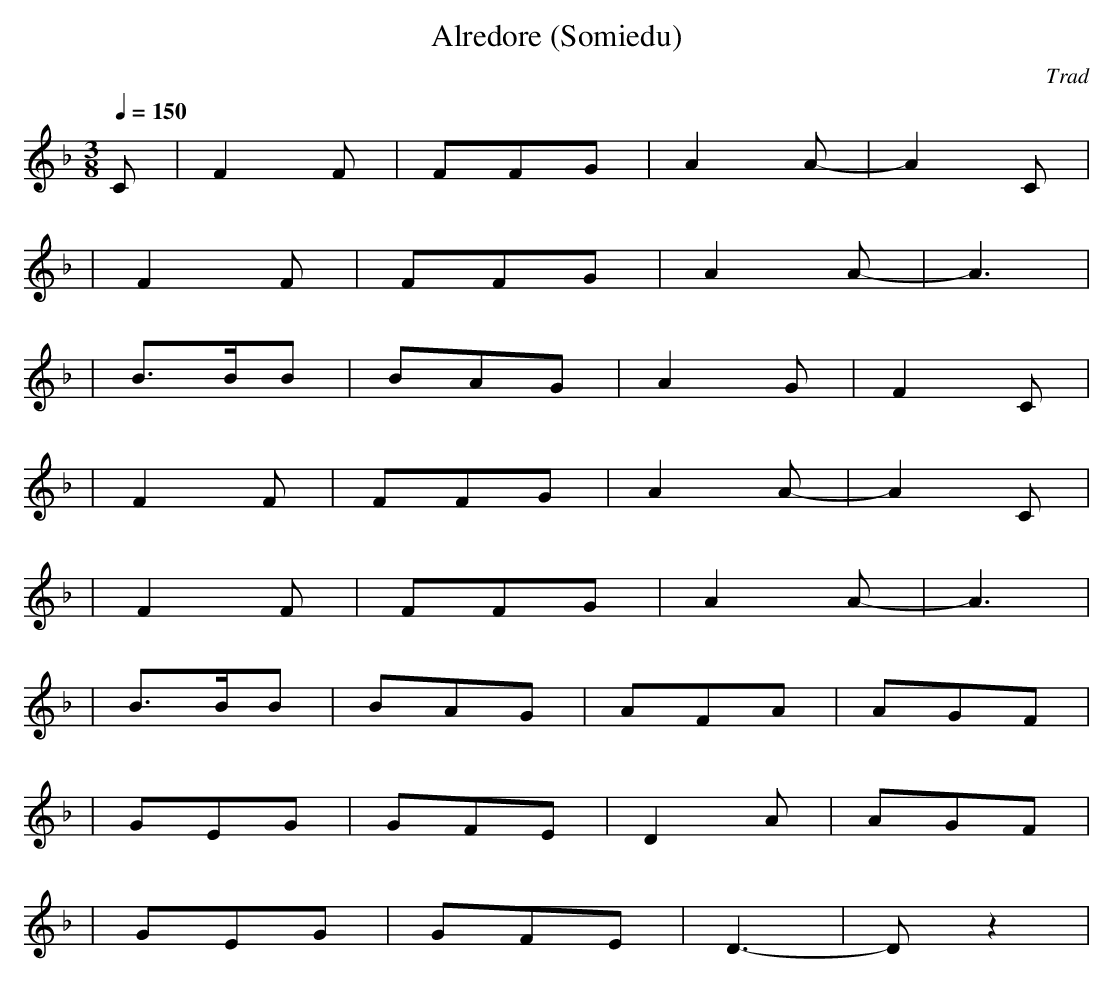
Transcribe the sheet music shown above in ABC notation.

X:1
T:Alredore (Somiedu)
C:Trad
M:3/8
L:1/8
Q:1/4=150
K:F
C|F2 F|FFG|A2 A-|A2 C|
|F2 F|FFG|A2 A-|A3|
|B3/2B/B|BAG|A2 G|F2 C|
|F2 F|FFG|A2 A-|A2 C|
|F2 F|FFG|A2 A-|A3|
|B3/2B/B|BAG|AFA|AGF|
|GEG|GFE|D2 A|AGF|
|GEG|GFE|D3-|D z2|
